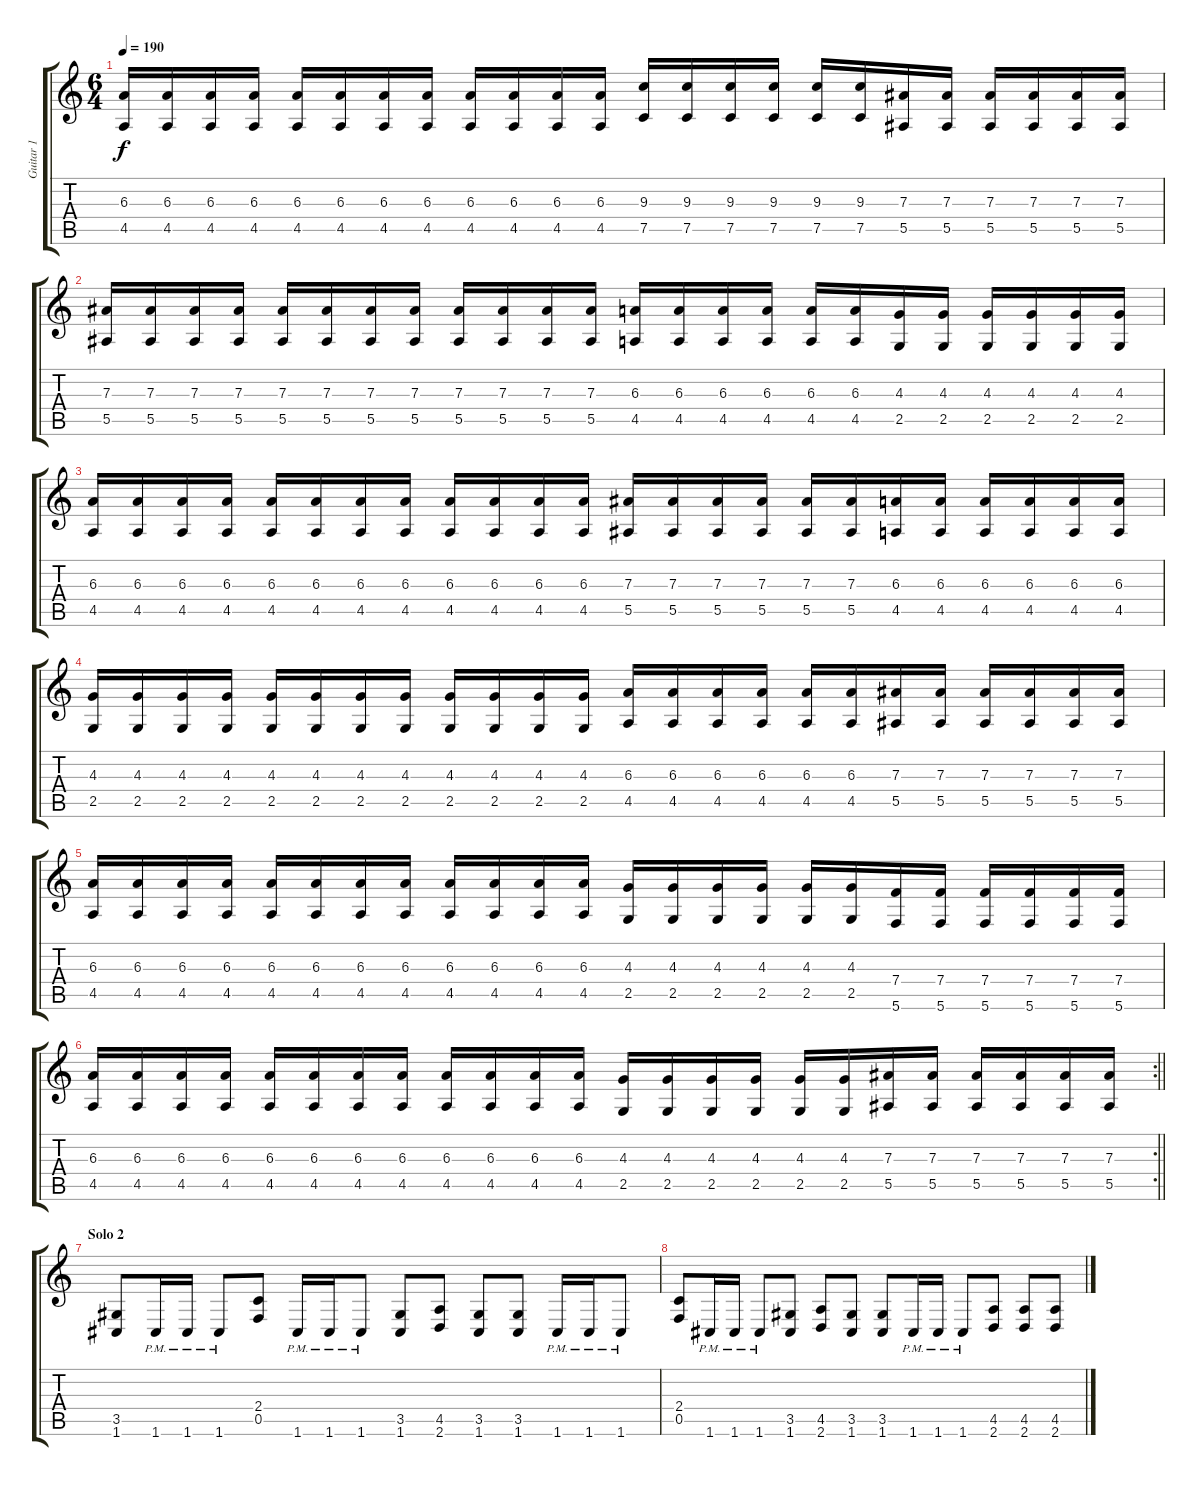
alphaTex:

\track ("Guitar 1" "Guitar 1") {instrument distortionguitar}
\staff {score tabs}
\tuning (C4 G3 Eb3 Bb2 F2 C2) {hide}
\ts (6 4)
\tempo 190
\clef g2
\ks c
(6.3 4.5).16{dy f} (6.3 4.5).16 (6.3 4.5).16 (6.3 4.5).16 (6.3 4.5).16 (6.3 4.5).16 (6.3 4.5).16 (6.3 4.5).16 (6.3 4.5).16 (6.3 4.5).16 (6.3 4.5).16 (6.3 4.5).16 (9.3 7.5).16 (9.3 7.5).16 (9.3 7.5).16 (9.3 7.5).16 (9.3 7.5).16 (9.3 7.5).16 (7.3 5.5).16 (7.3 5.5).16 (7.3 5.5).16 (7.3 5.5).16 (7.3 5.5).16 (7.3 5.5).16 |
(7.3 5.5).16 (7.3 5.5).16 (7.3 5.5).16 (7.3 5.5).16 (7.3 5.5).16 (7.3 5.5).16 (7.3 5.5).16 (7.3 5.5).16 (7.3 5.5).16 (7.3 5.5).16 (7.3 5.5).16 (7.3 5.5).16 (6.3 4.5).16 (6.3 4.5).16 (6.3 4.5).16 (6.3 4.5).16 (6.3 4.5).16 (6.3 4.5).16 (4.3 2.5).16 (4.3 2.5).16 (4.3 2.5).16 (4.3 2.5).16 (4.3 2.5).16 (4.3 2.5).16 |
(6.3 4.5).16 (6.3 4.5).16 (6.3 4.5).16 (6.3 4.5).16 (6.3 4.5).16 (6.3 4.5).16 (6.3 4.5).16 (6.3 4.5).16 (6.3 4.5).16 (6.3 4.5).16 (6.3 4.5).16 (6.3 4.5).16 (7.3 5.5).16 (7.3 5.5).16 (7.3 5.5).16 (7.3 5.5).16 (7.3 5.5).16 (7.3 5.5).16 (6.3 4.5).16 (6.3 4.5).16 (6.3 4.5).16 (6.3 4.5).16 (6.3 4.5).16 (6.3 4.5).16 |
(4.3 2.5).16 (4.3 2.5).16 (4.3 2.5).16 (4.3 2.5).16 (4.3 2.5).16 (4.3 2.5).16 (4.3 2.5).16 (4.3 2.5).16 (4.3 2.5).16 (4.3 2.5).16 (4.3 2.5).16 (4.3 2.5).16 (6.3 4.5).16 (6.3 4.5).16 (6.3 4.5).16 (6.3 4.5).16 (6.3 4.5).16 (6.3 4.5).16 (7.3 5.5).16 (7.3 5.5).16 (7.3 5.5).16 (7.3 5.5).16 (7.3 5.5).16 (7.3 5.5).16 |
(6.3 4.5).16 (6.3 4.5).16 (6.3 4.5).16 (6.3 4.5).16 (6.3 4.5).16 (6.3 4.5).16 (6.3 4.5).16 (6.3 4.5).16 (6.3 4.5).16 (6.3 4.5).16 (6.3 4.5).16 (6.3 4.5).16 (4.3 2.5).16 (4.3 2.5).16 (4.3 2.5).16 (4.3 2.5).16 (4.3 2.5).16 (4.3 2.5).16 (7.4 5.6).16 (7.4 5.6).16 (7.4 5.6).16 (7.4 5.6).16 (7.4 5.6).16 (7.4 5.6).16 |
\rc 2
\barLineRight lightlight
(6.3 4.5).16 (6.3 4.5).16 (6.3 4.5).16 (6.3 4.5).16 (6.3 4.5).16 (6.3 4.5).16 (6.3 4.5).16 (6.3 4.5).16 (6.3 4.5).16 (6.3 4.5).16 (6.3 4.5).16 (6.3 4.5).16 (4.3 2.5).16 (4.3 2.5).16 (4.3 2.5).16 (4.3 2.5).16 (4.3 2.5).16 (4.3 2.5).16 (7.3 5.5).16 (7.3 5.5).16 (7.3 5.5).16 (7.3 5.5).16 (7.3 5.5).16 (7.3 5.5).16 |
\section ("" "Solo 2")
(3.5 1.6).8 1.6{pm}.16 1.6{pm}.16 1.6{pm}.8 (2.4 0.5).8 1.6{pm}.16 1.6{pm}.16 1.6{pm}.8 (3.5 1.6).8 (4.5 2.6).8 (3.5 1.6).8 (3.5 1.6).8 1.6{pm}.16 1.6{pm}.16 1.6{pm}.8 |
(2.4 0.5).8 1.6{pm}.16 1.6{pm}.16 1.6{pm}.8 (3.5 1.6).8 (4.5 2.6).8 (3.5 1.6).8 (3.5 1.6).8 1.6{pm}.16 1.6{pm}.16 1.6{pm}.8 (4.5 2.6).8 (4.5 2.6).8 (4.5 2.6).8
